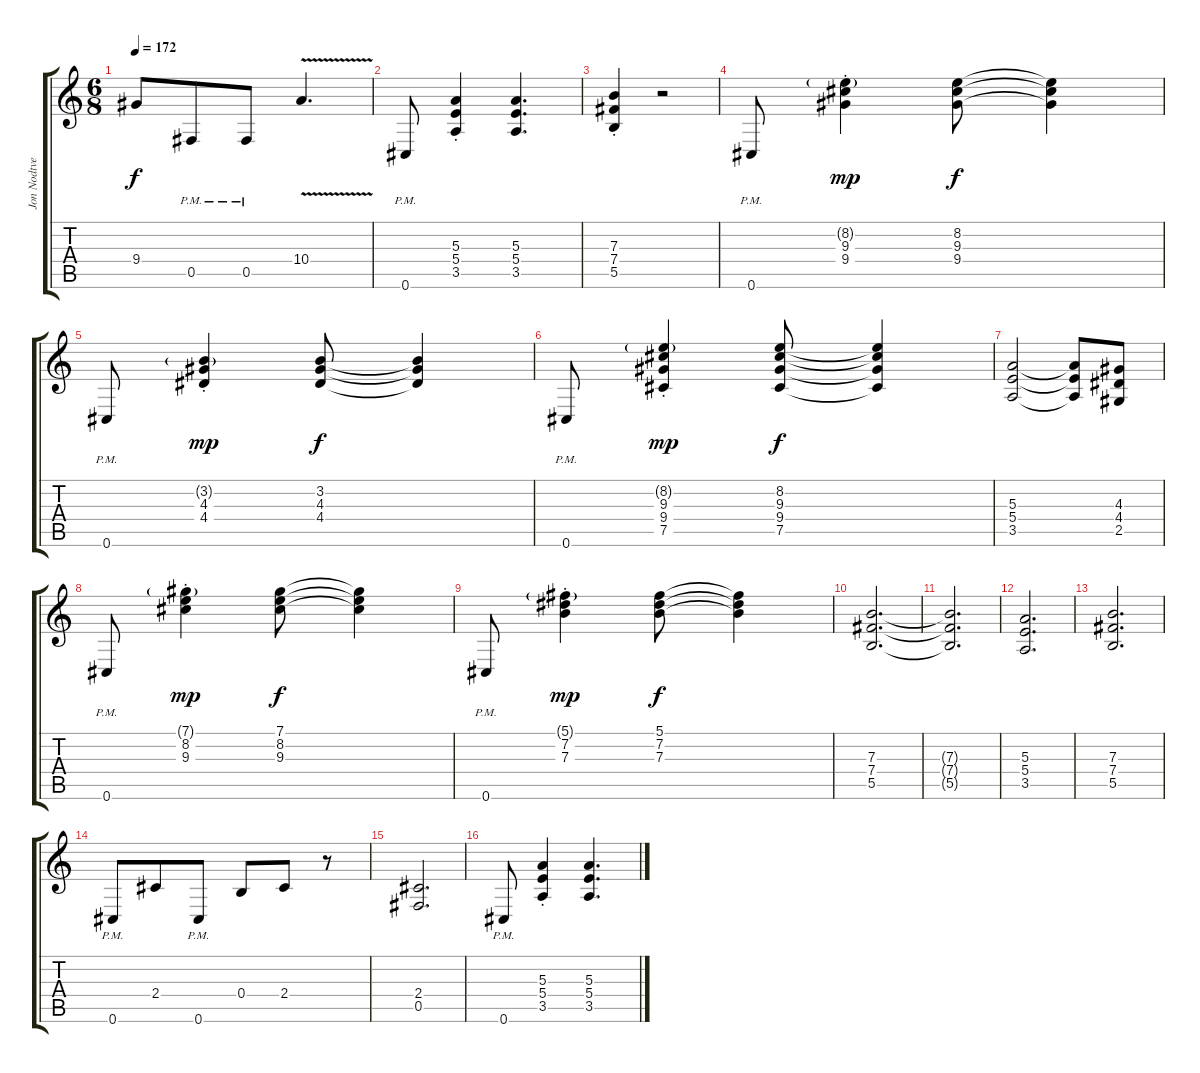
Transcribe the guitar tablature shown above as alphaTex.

\track ("Jon Nodtveidt" "Jon Nodtve") {instrument distortionguitar}
\staff {score tabs}
\tuning (Db4 Ab3 E3 B2 Gb2 Db2) {hide}
\ts (6 8)
\tempo 172
\clef g2
\ks c
9.4.8{dy f} 0.5{pm}.8 0.5{pm}.8 10.4{v}.4{d} |
0.6{pm}.8 (5.3{st} 5.4{st} 3.5{st}).4 (5.3 5.4 3.5).4{d} |
(7.3{st} 7.4{st} 5.5{st}).4 r.2 |
0.6{pm}.8 (8.2{g st} 9.3{st} 9.4{st}).4{dy mp} (8.2 9.3 9.4).8{dy f} (8.2{t} 9.3{t} 9.4{t}).4 |
0.6{pm}.8 (3.2{g st} 4.3{st} 4.4{st}).4{dy mp} (3.2 4.3 4.4).8{dy f} (3.2{t} 4.3{t} 4.4{t}).4 |
0.6{pm}.8 (8.2{g st} 9.3{st} 9.4{st} 7.5{st}).4{dy mp} (8.2 9.3 9.4 7.5).8{dy f} (8.2{t} 9.3{t} 9.4{t} 7.5{t}).4 |
(5.3 5.4 3.5).2 (5.3{t} 5.4{t} 3.5{t}).8 (4.3 4.4 2.5).8 |
0.6{pm}.8 (7.1{g st} 8.2{st} 9.3{st}).4{dy mp} (7.1 8.2 9.3).8{dy f} (7.1{t} 8.2{t} 9.3{t}).4 |
0.6{pm}.8 (5.1{g st} 7.2{st} 7.3{st}).4{dy mp} (5.1 7.2 7.3).8{dy f} (5.1{t} 7.2{t} 7.3{t}).4 |
(7.3 7.4 5.5).2{d} |
(7.3{t} 7.4{t} 5.5{t}).2{d} |
(5.3 5.4 3.5).2{d} |
(7.3 7.4 5.5).2{d} |
0.6{pm}.8 2.4.8 0.6{pm}.8 0.4.8 2.4.8 r.8 |
(2.4 0.5).2{d} |
0.6{pm}.8 (5.3{st} 5.4{st} 3.5{st}).4 (5.3 5.4 3.5).4{d}
